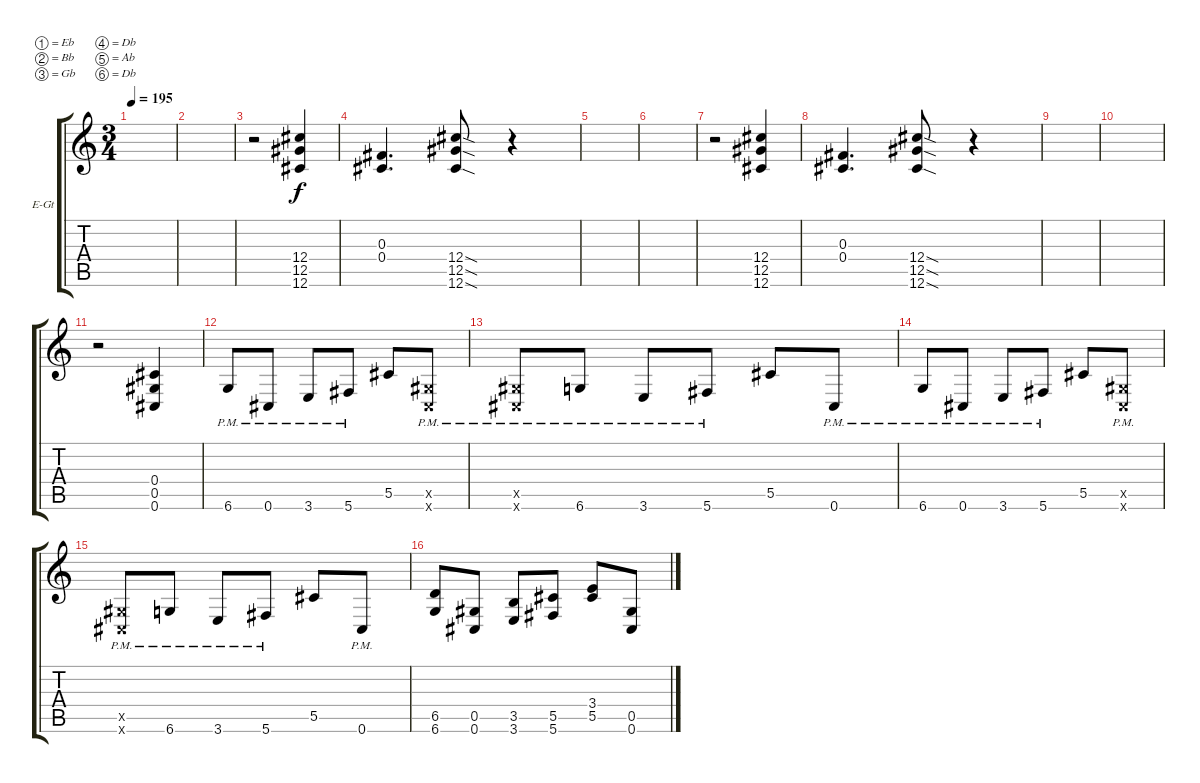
\bracketExtendMode groupsimilarinstruments
\firstSystemTrackNameOrientation horizontal
\otherSystemsTrackNameOrientation horizontal
\track ("Electric Guitar" "E-Gt") {instrument overdrivenguitar}
\staff {score tabs}
\tuning (Eb4 Bb3 Gb3 Db3 Ab2 Db2)
\ts (3 4)
\tempo 195
\clef g2
\ks c
|
|
r.2 (12.6 12.5 12.4).4 |
(0.3 0.4).4{d} (12.6{sod} 12.5{sod} 12.4{sod}).8 r.4 |
|
|
r.2 (12.6 12.5 12.4).4 |
(0.3 0.4).4{d} (12.6{sod} 12.5{sod} 12.4{sod}).8 r.4 |
|
|
r.2 (0.6 0.5 0.4).4 |
6.6{pm}.8 0.6{pm}.8 3.6{pm}.8 5.6{pm}.8 5.5.8 (0.6{pm x} 0.5{x}).8 |
(0.6{pm x} 0.5{x}).8 6.6{pm}.8 3.6{pm}.8 5.6{pm}.8 5.5.8 0.6{pm}.8 |
6.6{pm}.8 0.6{pm}.8 3.6{pm}.8 5.6{pm}.8 5.5.8 (0.6{pm x} 0.5{x}).8 |
(0.6{pm x} 0.5{x}).8 6.6{pm}.8 3.6{pm}.8 5.6{pm}.8 5.5.8 0.6{pm}.8 |
(6.6 6.5).8 (0.6 0.5).8 (3.6 3.5).8 (5.6 5.5).8 (5.5 3.4).8 (0.6 0.5).8
